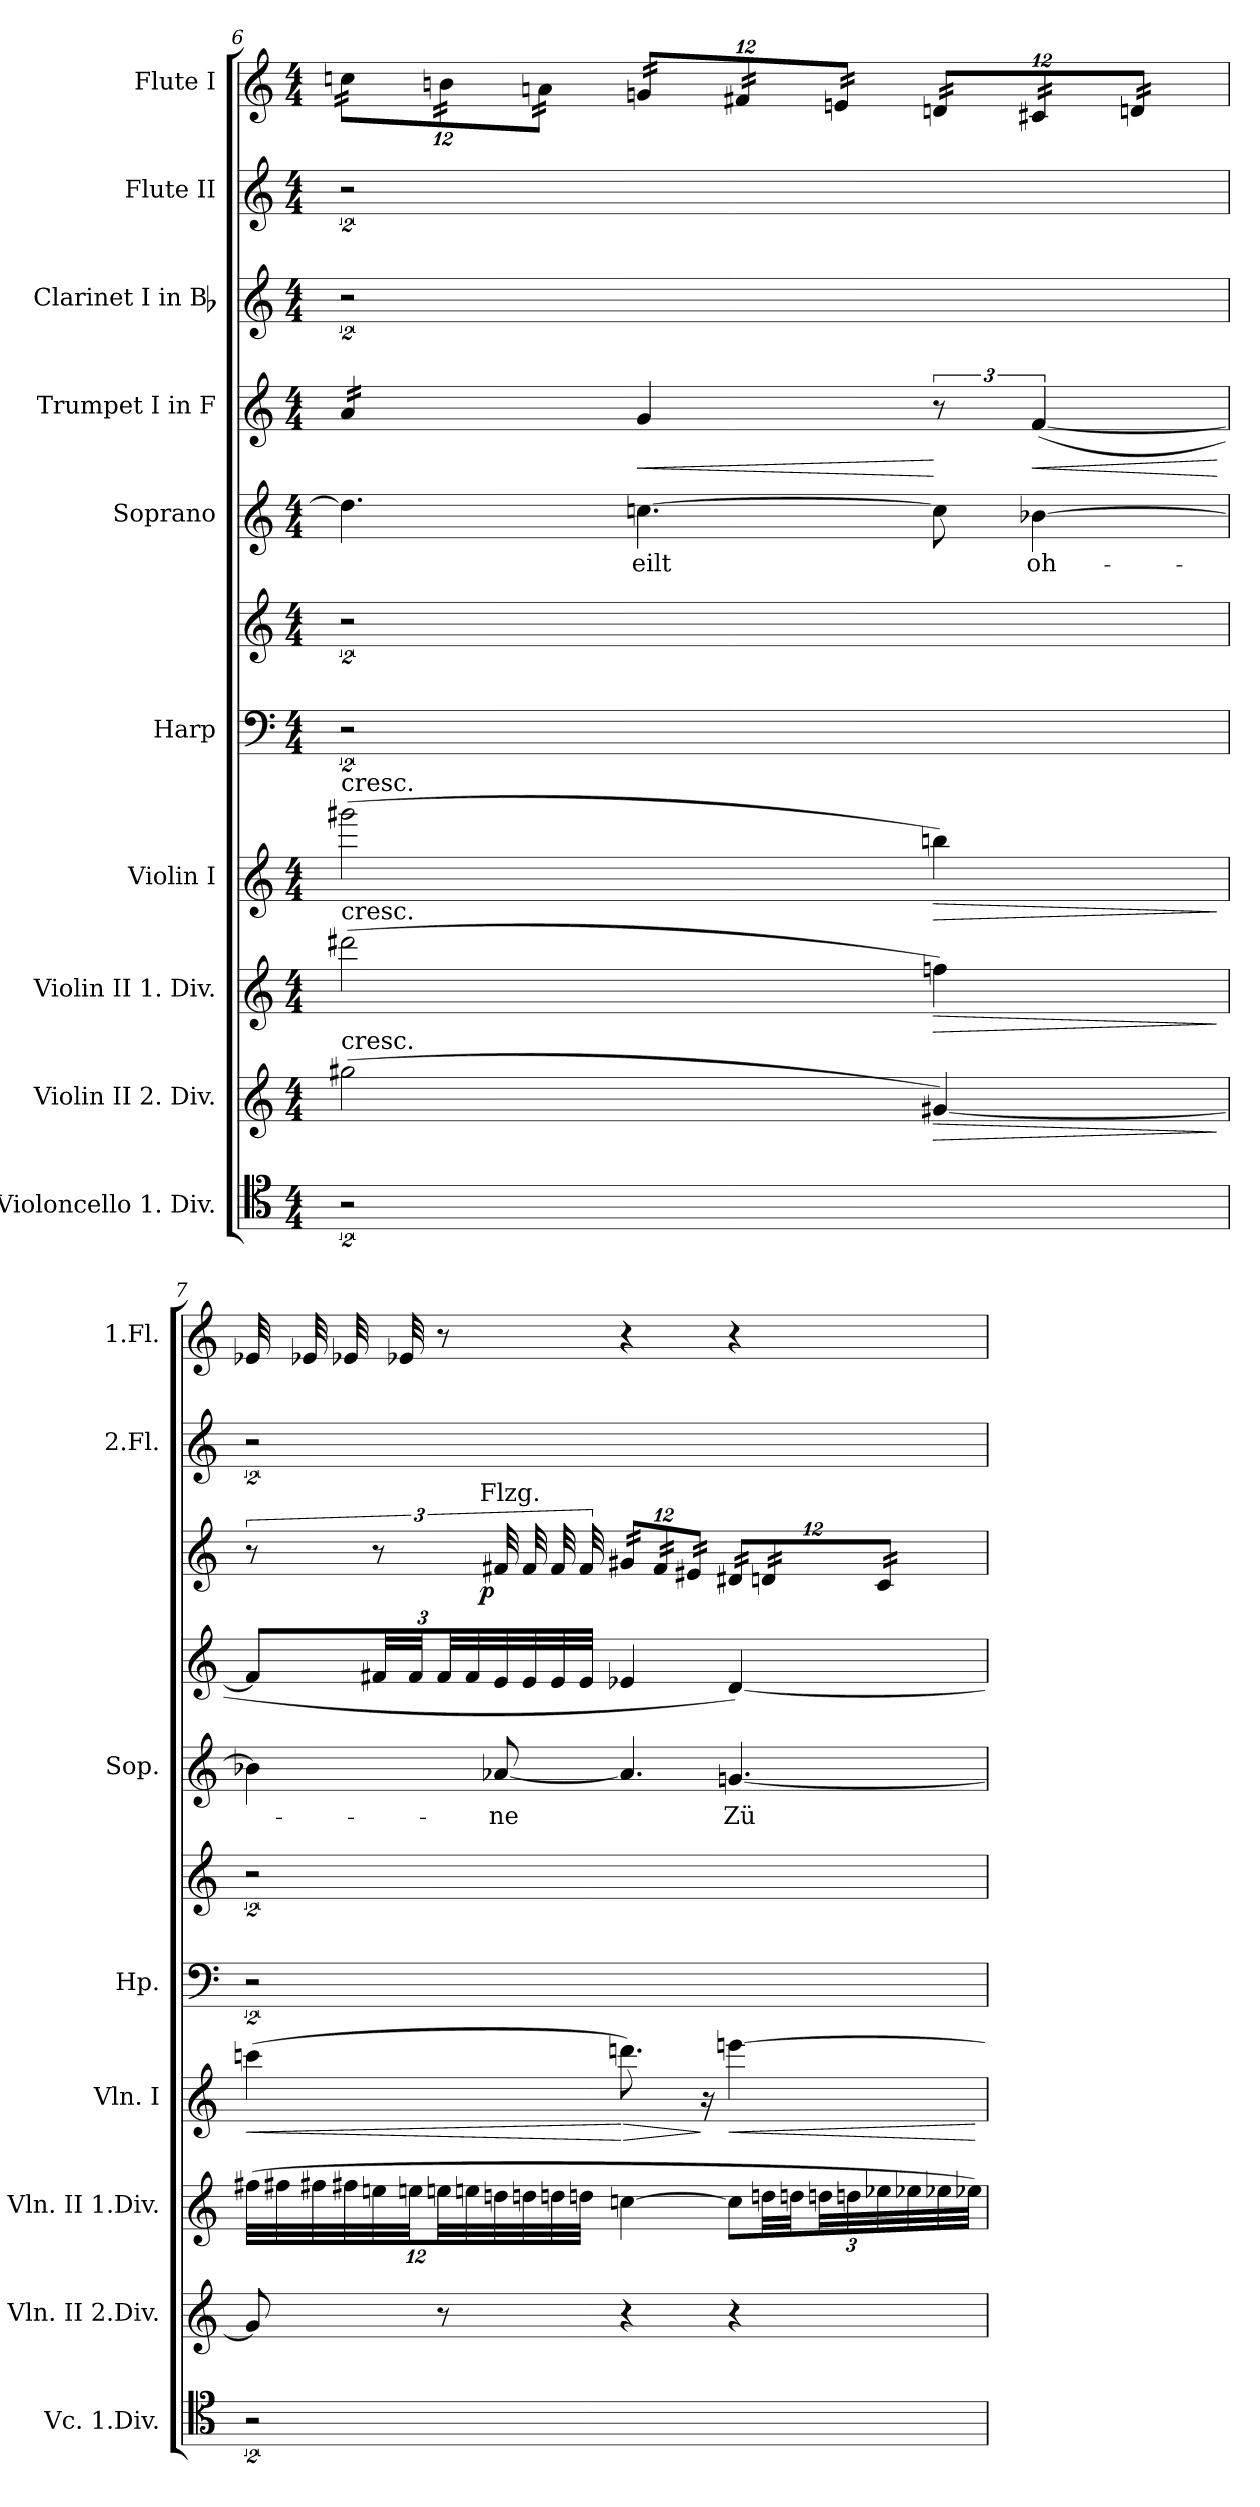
**kern	**kern	**dynam	**kern	**dynam	**kern	**dynam	**kern	**kern	**kern	**text	**kern	**dynam	**kern	**dynam	**kern	**kern
*part10	*part9	*part9	*part8	*part8	*part7	*part7	*part6	*part6	*part5	*part5	*part4	*part4	*part3	*part3	*part2	*part1
*staff11	*staff10	*staff10	*staff9	*staff9	*staff8	*staff8	*staff7	*staff6	*staff5	*staff5	*staff4	*staff4	*staff3	*staff3	*staff2	*staff1
*I"Violoncello 1. Div.	*I"Violin II 2. Div.	*	*I"Violin II 1. Div.	*	*I"Violin I	*	*I"Harp	*	*I"Soprano	*	*I"Trumpet I in F	*	*I"Clarinet I in Bb	*	*I"Flute II	*I"Flute I
*I'Vc. 1.Div.	*I'Vln. II 2.Div.	*	*I'Vln. II 1.Div.	*	*I'Vln. I	*	*I'Hp.	*	*I'Sop.	*	*	*	*	*	*I'2.Fl.	*I'1.Fl.
*clefC4	*clefG2	*	*clefG2	*	*clefG2	*	*clefF4	*clefG2	*clefG2	*	*clefG2	*	*clefG2	*	*clefG2	*clefG2
*	*	*	*	*	*	*	*	*	*	*	*ITrd-3c-5	*	*ITrd1c2	*	*	*
*k[]	*k[]	*	*k[]	*	*k[]	*	*k[]	*k[]	*k[]	*	*k[b-]	*	*k[b-e-]	*	*k[]	*k[]
*M4/4	*M4/4	*	*M4/4	*	*M4/4	*	*M4/4	*M4/4	*M4/4	*	*M4/4	*	*M4/4	*	*M4/4	*M4/4
*	*	*	*	*	*	*	*	*	*Xtuplet	*	*	*	*	*	*	*
=6	=6	=6	=6	=6	=6	=6	=6	=6	=6	=6	=6	=6	=6	=6	=6	=6
!	!	!	!	!	!	!	!	!	!	!	!LO:TX:a:t=Flzg.	!	!	!	!	!
!	!	!	!	!	!LO:TX:t=cresc.	!	!	!	!	!	!	!	!	!	!	!
!	!	!	!LO:TX:t=cresc.	!	!	!	!	!	!	!	!	!	!	!	!	!
!	!LO:TX:t=cresc.	!	!	!	!	!	!	!	!	!	!	!	!	!	!	!
*	*	*	*	*	*	*	*	*	*	*	*tremolo	*	*	*	*	*
*	*	*	*	*	*	*	*	*	*	*	*	*	*	*	*	*tremolo
4%3r	(2gg#X	.	(2ddd#X	.	(2ggg#X	.	4%3r	4%3r	6.dd]	.	(16ddLL	.	4%3r	.	4%3r	48ccnLLL
.	.	.	.	.	.	.	.	.	.	.	.	.	.	.	.	48ccn
.	.	.	.	.	.	.	.	.	.	.	.	.	.	.	.	48ccn
.	.	.	.	.	.	.	.	.	.	.	(16dd	.	.	.	.	48ccn
.	.	.	.	.	.	.	.	.	.	.	.	.	.	.	.	48bn
.	.	.	.	.	.	.	.	.	.	.	.	.	.	.	.	48bn
.	.	.	.	.	.	.	.	.	.	.	(16dd	.	.	.	.	48bn
.	.	.	.	.	.	.	.	.	.	.	.	.	.	.	.	48bn
.	.	.	.	.	.	.	.	.	.	.	.	.	.	.	.	48an
.	.	.	.	.	.	.	.	.	.	.	(16ddJJ	.	.	.	.	48an
*	*	*	*	*	*	*	*	*	*	*	*Xtremolo	*	*	*	*	*
.	.	.	.	.	.	.	.	.	.	.	.	.	.	.	.	48an
.	.	.	.	.	.	.	.	.	.	.	.	.	.	.	.	48anJJJ
!	!	!	!	!	!	!	!	!	!	!	!	!LO:HP:b	!	!	!	!
.	.	.	.	.	.	.	.	.	[6.ccn	eilt	4cc)	<	.	.	.	48gnLLL
.	.	.	.	.	.	.	.	.	.	.	.	.	.	.	.	48gn
.	.	.	.	.	.	.	.	.	.	.	.	.	.	.	.	48gn
.	.	.	.	.	.	.	.	.	.	.	.	.	.	.	.	48gn
.	.	.	.	.	.	.	.	.	.	.	.	.	.	.	.	48f#X
.	.	.	.	.	.	.	.	.	.	.	.	.	.	.	.	48f#X
.	.	.	.	.	.	.	.	.	.	.	.	.	.	.	.	48f#X
.	.	.	.	.	.	.	.	.	.	.	.	.	.	.	.	48f#X
.	.	.	.	.	.	.	.	.	.	.	.	.	.	.	.	48en
.	.	.	.	.	.	.	.	.	.	.	.	.	.	.	.	48en
.	.	.	.	.	.	.	.	.	.	.	.	.	.	.	.	48en
.	.	.	.	.	.	.	.	.	.	.	.	.	.	.	.	48enJJJ
!	!	!LO:HP:b	!	!LO:HP:b	!	!LO:HP:b	!	!	!	!	!	!	!	!	!	!
.	[4g#X)	>	4ffn)	>	4bbn)	>	.	.	12cc]	.	12r	[	.	.	.	48dnLLL
.	.	.	.	.	.	.	.	.	.	.	.	.	.	.	.	48dn
.	.	.	.	.	.	.	.	.	.	.	.	.	.	.	.	48dn
.	.	.	.	.	.	.	.	.	.	.	.	.	.	.	.	48dn
!	!	!	!	!	!	!	!	!	!	!	!	!LO:HP:b	!	!	!	!
.	.	.	.	.	.	.	.	.	[6b-X	oh-	([6b-	<	.	.	.	48c#X
.	.	.	.	.	.	.	.	.	.	.	.	.	.	.	.	48c#X
.	.	.	.	.	.	.	.	.	.	.	.	.	.	.	.	48c#X
.	.	.	.	.	.	.	.	.	.	.	.	.	.	.	.	48c#X
.	.	.	.	.	.	.	.	.	.	.	.	.	.	.	.	48dn
.	.	.	.	.	.	.	.	.	.	.	.	.	.	.	.	48dn
.	.	.	.	.	.	.	.	.	.	.	.	.	.	.	.	48dn
.	.	.	.	.	.	.	.	.	.	.	.	.	.	.	.	48dnJJJ
*	*	*	*	*	*	*	*	*	*	*	*	*	*	*	*	*Xtremolo
.	.	]	.	]	.	]	.	.	.	.	.	[	.	.	.	.
=7	=7	=7	=7	=7	=7	=7	=7	=7	=7	=7	=7	=7	=7	=7	=7	=7
!	!	!	!	!	!	!LO:HP:b	!	!	!	!	!	!	!	!	!	!
4%3r	8g#]	.	(48ff#X\LLL	.	(4cccn	<	4%3r	4%3r	6b-X]	.	12b-/L]	.	12r	.	4%3r	32e-X
.	.	.	48ff#X\	.	.	.	.	.	.	.	.	.	.	.	.	.
.	.	.	.	.	.	.	.	.	.	.	.	.	.	.	.	32e-X
.	.	.	48ff#X\	.	.	.	.	.	.	.	.	.	.	.	.	.
.	.	.	48ff#X\	.	.	.	.	.	.	.	.	.	.	.	.	32e-X
.	.	.	48een\	.	.	.	.	.	.	.	48bn/LL	.	12r	.	.	.
.	.	.	.	.	.	.	.	.	.	.	.	.	.	.	.	32e-X
.	.	.	48een\JJ	.	.	.	.	.	.	.	48b/JJ	.	.	.	.	.
.	8r	.	48een\LL	.	.	.	.	.	.	.	48b/LL	.	.	.	.	8r
.	.	.	48een\	.	.	.	.	.	.	.	48b/	.	.	.	.	.
!	!	!	!	!	!	!	!	!	!	!	!	!	!LO:TX:a:t=Flzg.	!	!	!
.	.	.	48ddn\	.	.	.	.	.	[12a-X	-ne	48a/	.	48en	p	.	.
.	.	.	48ddn\	.	.	.	.	.	.	.	48a/	.	48e	.	.	.
.	.	.	48ddn\	.	.	.	.	.	.	.	48a/	.	48e	.	.	.
.	.	.	48ddn\JJJ	.	.	.	.	.	.	.	48a/JJJ	.	48e	.	.	.
!	!	!	!	!	!	!LO:HP:n=1:b	!	!	!	!	!	!	!	!	!	!
*	*	*	*	*	*	*	*	*	*	*	*	*	*tremolo	*	*	*
.	4r	.	[4ccn	.	8.dddn)	[ >	.	.	6.a-]	.	4a-X	.	48f#XLLL	.	.	4r
.	.	.	.	.	.	.	.	.	.	.	.	.	48f#X	.	.	.
.	.	.	.	.	.	.	.	.	.	.	.	.	48f#X	.	.	.
.	.	.	.	.	.	.	.	.	.	.	.	.	48f#X	.	.	.
.	.	.	.	.	.	.	.	.	.	.	.	.	48e	.	.	.
.	.	.	.	.	.	.	.	.	.	.	.	.	48e	.	.	.
.	.	.	.	.	.	.	.	.	.	.	.	.	48e	.	.	.
.	.	.	.	.	.	.	.	.	.	.	.	.	48e	.	.	.
.	.	.	.	.	.	.	.	.	.	.	.	.	48d#X	.	.	.
.	.	.	.	.	16r	]	.	.	.	.	.	.	48d#X	.	.	.
.	.	.	.	.	.	.	.	.	.	.	.	.	48d#X	.	.	.
.	.	.	.	.	.	.	.	.	.	.	.	.	48d#XJJJ	.	.	.
!	!	!	!	!	!	!LO:HP:b	!	!	!	!	!	!	!	!	!	!
.	4r	.	12cc\L]	.	[4eeen	<	.	.	[6.gn	Zü-	[4g)	.	48c#XLLL	.	.	4r
.	.	.	.	.	.	.	.	.	.	.	.	.	48c#X	.	.	.
.	.	.	.	.	.	.	.	.	.	.	.	.	48c#X	.	.	.
.	.	.	.	.	.	.	.	.	.	.	.	.	48c#X	.	.	.
.	.	.	48ddn\LL	.	.	.	.	.	.	.	.	.	48cn	.	.	.
.	.	.	48ddn\JJ	.	.	.	.	.	.	.	.	.	48cn	.	.	.
.	.	.	48ddn\LL	.	.	.	.	.	.	.	.	.	48cn	.	.	.
.	.	.	48ddn\	.	.	.	.	.	.	.	.	.	48cn	.	.	.
.	.	.	48ee-X\	.	.	.	.	.	.	.	.	.	48B-	.	.	.
.	.	.	48ee-X\	.	.	.	.	.	.	.	.	.	48B-	.	.	.
.	.	.	48ee-X\	.	.	.	.	.	.	.	.	.	48B-	.	.	.
.	.	.	48ee-X\JJJ)	.	.	.	.	.	.	.	.	.	48B-JJJ	.	.	.
*	*	*	*	*	*	*	*	*	*	*	*	*	*Xtremolo	*	*	*
.	.	.	.	.	.	[	.	.	.	.	.	.	.	.	.	.
=	=	=	=	=	=	=	=	=	=	=	=	=	=	=	=	=
*-	*-	*-	*-	*-	*-	*-	*-	*-	*-	*-	*-	*-	*-	*-	*-	*-
